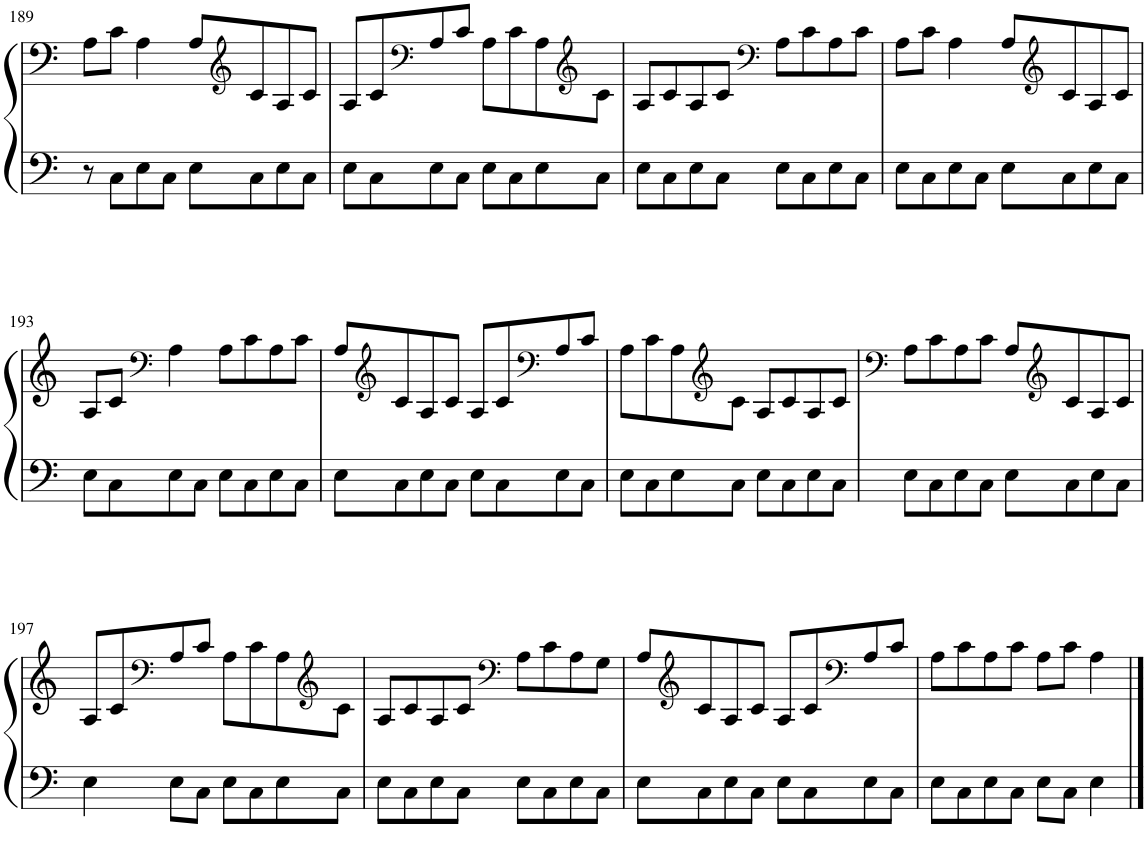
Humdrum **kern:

**kern	**kern
*part1	*part1
*staff2	*staff1
*I"Piano, Piano RH	*
*I'Pno.	*
!!LO:PB:g=z
*clefF4	*clefF4
*k[]	*k[]
*M4/4	*M4/4
=189	=189
8r	8A\L
8C\L	8c\J
8E\	4A\
8C\J	.
8E\L	8A/L
*	*clefG2
8C\	8c/
8E\	8A/
8C\J	8c/J
=190	=190
8E\L	8A/L
8C\	8c/
*	*clefF4
8E\	8A/
8C\J	8c/J
8E\L	8A\L
8C\	8c\
8E\	8A\
*	*clefG2
8C\J	8c\J
=191	=191
8E\L	8A/L
8C\	8c/
8E\	8A/
8C\J	8c/J
*	*clefF4
8E\L	8A\L
8C\	8c\
8E\	8A\
8C\J	8c\J
=192	=192
8E\L	8A\L
8C\	8c\J
8E\	4A\
8C\J	.
8E\L	8A/L
*	*clefG2
8C\	8c/
8E\	8A/
8C\J	8c/J
!!LO:LB:g=z
=193	=193
8E\L	8A/L
8C\	8c/J
*	*clefF4
8E\	4A\
8C\J	.
8E\L	8A\L
8C\	8c\
8E\	8A\
8C\J	8c\J
=194	=194
8E\L	8A/L
*	*clefG2
8C\	8c/
8E\	8A/
8C\J	8c/J
8E\L	8A/L
8C\	8c/
*	*clefF4
8E\	8A/
8C\J	8c/J
=195	=195
8E\L	8A\L
8C\	8c\
8E\	8A\
*	*clefG2
8C\J	8c\J
8E\L	8A/L
8C\	8c/
8E\	8A/
8C\J	8c/J
=196	=196
*	*clefF4
8E\L	8A\L
8C\	8c\
8E\	8A\
8C\J	8c\J
8E\L	8A/L
*	*clefG2
8C\	8c/
8E\	8A/
8C\J	8c/J
!!LO:LB:g=z
=197	=197
4E\	8A/L
.	8c/
*	*clefF4
8E\L	8A/
8C\J	8c/J
8E\L	8A\L
8C\	8c\
8E\	8A\
*	*clefG2
8C\J	8c\J
=198	=198
8E\L	8A/L
8C\	8c/
8E\	8A/
8C\J	8c/J
*	*clefF4
8E\L	8A\L
8C\	8c\
8E\	8A\
8C\J	8G\J
=199	=199
8E\L	8A/L
*	*clefG2
8C\	8c/
8E\	8A/
8C\J	8c/J
8E\L	8A/L
8C\	8c/
*	*clefF4
8E\	8A/
8C\J	8c/J
=200	=200
8E\L	8A\L
8C\	8c\
8E\	8A\
8C\J	8c\J
8E\L	8A\L
8C\J	8c\J
4E\	4A\
==	==
*-	*-
